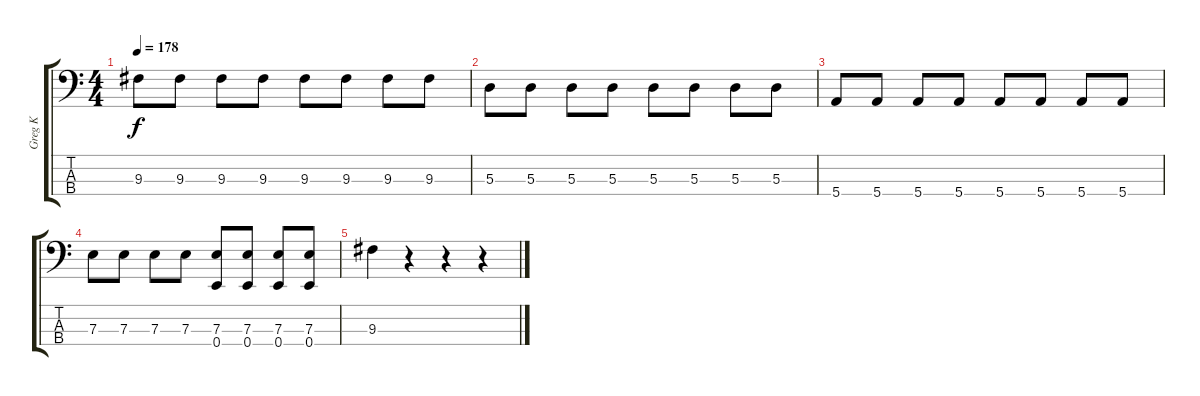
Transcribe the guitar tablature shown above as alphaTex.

\track ("Greg K" "Greg K") {instrument electricbasspick}
\staff {score tabs}
\tuning (G2 D2 A1 E1) {hide}
\ts (4 4)
\tempo 178
\clef f4
\ks c
9.3.8{dy f} 9.3.8 9.3.8 9.3.8 9.3.8 9.3.8 9.3.8 9.3.8 |
5.3.8 5.3.8 5.3.8 5.3.8 5.3.8 5.3.8 5.3.8 5.3.8 |
5.4.8 5.4.8 5.4.8 5.4.8 5.4.8 5.4.8 5.4.8 5.4.8 |
7.3.8 7.3.8 7.3.8 7.3.8 (7.3 0.4).8 (7.3 0.4).8 (7.3 0.4).8 (7.3 0.4).8 |
9.3.4 r.4 r.4 r.4
